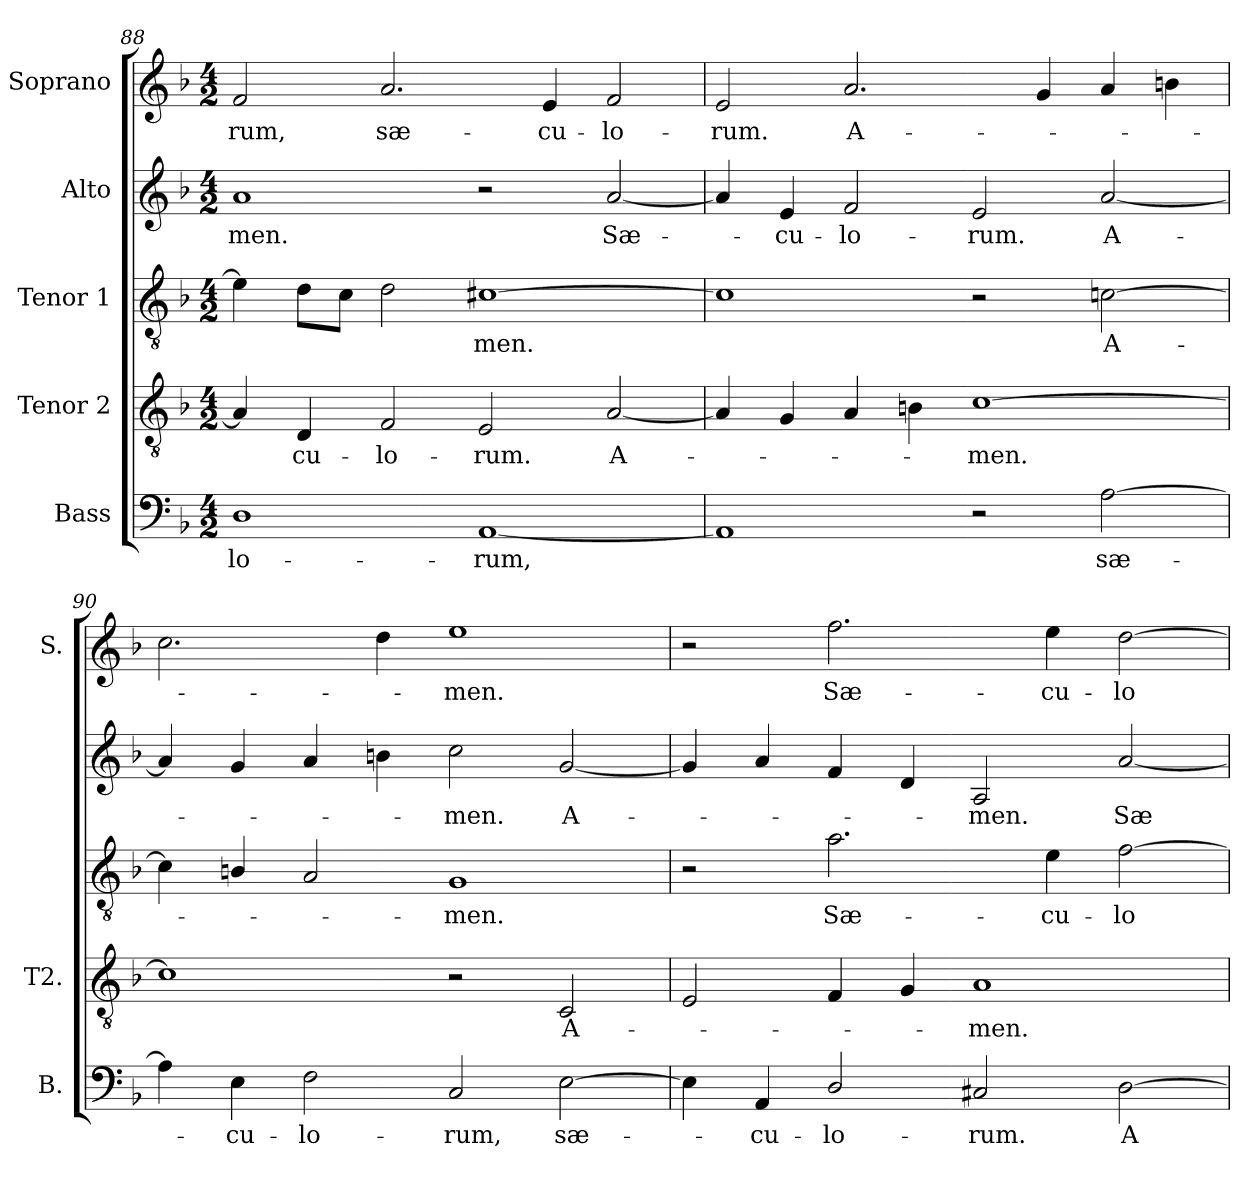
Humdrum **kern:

**kern	**text	**kern	**text	**kern	**text	**kern	**text	**kern	**text
*part5	*part5	*part4	*part4	*part3	*part3	*part2	*part2	*part1	*part1
*staff5	*staff5	*staff4	*staff4	*staff3	*staff3	*staff2	*staff2	*staff1	*staff1
*I"Bass	*	*I"Tenor 2	*	*I"Tenor 1	*	*I"Alto	*	*I"Soprano	*
*I'B.	*	*I'T2.	*	*	*	*	*	*I'S.	*
*clefF4	*	*clefGv2	*	*clefGv2	*	*clefG2	*	*clefG2	*
*	*	*ITrd7c12	*	*ITrd7c12	*	*	*	*	*
*k[b-]	*	*k[b-]	*	*k[b-]	*	*k[b-]	*	*k[b-]	*
*F:	*	*F:	*	*F:	*	*F:	*	*F:	*
*M4/2	*	*M4/2	*	*M4/2	*	*M4/2	*	*M4/2	*
=88	=88	=88	=88	=88	=88	=88	=88	=88	=88
!	!LO:LY:b:color=#000000	!	!	!	!	!	!	!	!
!	!	!	!	!	!	!	!LO:LY:b:color=#000000	!	!
!	!	!	!	!	!	!	!	!	!LO:LY:b:color=#000000
1Di	-lo-	4AAi/]	.	4Ei\]	.	1ai	-men.	2fi/	-rum,
!	!	!	!LO:LY:b:color=#000000	!	!	!	!	!	!
.	.	4DDi/	-cu-	8Di\L	.	.	.	.	.
.	.	.	.	8Ci\J	.	.	.	.	.
!	!	!	!LO:LY:b:color=#000000	!	!	!	!	!	!
!	!	!	!	!	!	!	!	!	!LO:LY:b:color=#000000
.	.	2FFi/	-lo-	2Di\	.	.	.	2.ai/	sæ-
!	!LO:LY:b:color=#000000	!	!	!	!	!	!	!	!
!	!	!	!LO:LY:b:color=#000000	!	!	!	!	!	!
!	!	!	!	!	!LO:LY:b:color=#000000	!	!	!	!
[1AAi	-rum,	2EEi/	-rum.	[1C#Xi	-men.	2r	.	.	.
!	!	!	!	!	!	!	!	!	!LO:LY:b:color=#000000
.	.	.	.	.	.	.	.	4ei/	-cu-
!	!	!	!LO:LY:b:color=#000000	!	!	!	!	!	!
!	!	!	!	!	!	!	!LO:LY:b:color=#000000	!	!
!	!	!	!	!	!	!	!	!	!LO:LY:b:color=#000000
.	.	[2AAi/	A-	.	.	[2ai/	Sæ-	2fi/	-lo-
=89	=89	=89	=89	=89	=89	=89	=89	=89	=89
!	!	!	!	!	!	!	!	!	!LO:LY:b:color=#000000
1AAi]	.	4AAi/]	.	1C#i]	.	4ai/]	.	2ei/	-rum.
!	!	!	!	!	!	!	!LO:LY:b:color=#000000	!	!
.	.	4GGi/	.	.	.	4ei/	-cu-	.	.
!	!	!	!	!	!	!	!LO:LY:b:color=#000000	!	!
!	!	!	!	!	!	!	!	!	!LO:LY:b:color=#000000
.	.	4AAi/	.	.	.	2fi/	-lo-	2.ai/	A-
.	.	4BBni\	.	.	.	.	.	.	.
!	!	!	!LO:LY:b:color=#000000	!	!	!	!	!	!
!	!	!	!	!	!	!	!LO:LY:b:color=#000000	!	!
2r	.	[1Ci	-men.	2r	.	2ei/	-rum.	.	.
.	.	.	.	.	.	.	.	4gi/	.
!	!LO:LY:b:color=#000000	!	!	!	!	!	!	!	!
!	!	!	!	!	!LO:LY:b:color=#000000	!	!	!	!
!	!	!	!	!	!	!	!LO:LY:b:color=#000000	!	!
[2Ai\	sæ-	.	.	[2Ci\	A-	[2ai/	A-	4ai/	.
.	.	.	.	.	.	.	.	4bni\	.
!!LO:LB:g=z
=90	=90	=90	=90	=90	=90	=90	=90	=90	=90
4Ai\]	.	1Ci]	.	4Ci\]	.	4ai/]	.	2.cci\	.
!	!LO:LY:b:color=#000000	!	!	!	!	!	!	!	!
4Ei\	-cu-	.	.	4BBni/	.	4gi/	.	.	.
!	!LO:LY:b:color=#000000	!	!	!	!	!	!	!	!
2Fi\	-lo-	.	.	2AAi/	.	4ai/	.	.	.
.	.	.	.	.	.	4bni\	.	4ddi\	.
!	!LO:LY:b:color=#000000	!	!	!	!	!	!	!	!
!	!	!	!	!	!LO:LY:b:color=#000000	!	!	!	!
!	!	!	!	!	!	!	!LO:LY:b:color=#000000	!	!
!	!	!	!	!	!	!	!	!	!LO:LY:b:color=#000000
2Ci/	-rum,	2r	.	1GGi	-men.	2cci\	-men.	1eei	-men.
!	!LO:LY:b:color=#000000	!	!	!	!	!	!	!	!
!	!	!	!LO:LY:b:color=#000000	!	!	!	!	!	!
!	!	!	!	!	!	!	!LO:LY:b:color=#000000	!	!
[2Ei\	sæ-	2CCi/	A-	.	.	[2gi/	A-	.	.
=91	=91	=91	=91	=91	=91	=91	=91	=91	=91
4Ei\]	.	2EEi/	.	2r	.	4gi/]	.	2r	.
!	!LO:LY:b:color=#000000	!	!	!	!	!	!	!	!
4AAi/	-cu-	.	.	.	.	4ai/	.	.	.
!	!LO:LY:b:color=#000000	!	!	!	!	!	!	!	!
!	!	!	!	!	!LO:LY:b:color=#000000	!	!	!	!
!	!	!	!	!	!	!	!	!	!LO:LY:b:color=#000000
2Di/	-lo-	4FFi/	.	2.Ai\	Sæ-	4fi/	.	2.ffi\	Sæ-
.	.	4GGi/	.	.	.	4di/	.	.	.
!	!LO:LY:b:color=#000000	!	!	!	!	!	!	!	!
!	!	!	!LO:LY:b:color=#000000	!	!	!	!	!	!
!	!	!	!	!	!	!	!LO:LY:b:color=#000000	!	!
2C#Xi/	-rum.	1AAi	-men.	.	.	2Ai/	-men.	.	.
!	!	!	!	!	!LO:LY:b:color=#000000	!	!	!	!
!	!	!	!	!	!	!	!	!	!LO:LY:b:color=#000000
.	.	.	.	4Ei\	-cu-	.	.	4eei\	-cu-
!	!LO:LY:b:color=#000000	!	!	!	!	!	!	!	!
!	!	!	!	!	!LO:LY:b:color=#000000	!	!	!	!
!	!	!	!	!	!	!	!LO:LY:b:color=#000000	!	!
!	!	!	!	!	!	!	!	!	!LO:LY:b:color=#000000
[2Di\	A-	.	.	[2Fi\	-lo-	[2ai/	Sæ-	[2ddi\	-lo-
=	=	=	=	=	=	=	=	=	=
*-	*-	*-	*-	*-	*-	*-	*-	*-	*-
